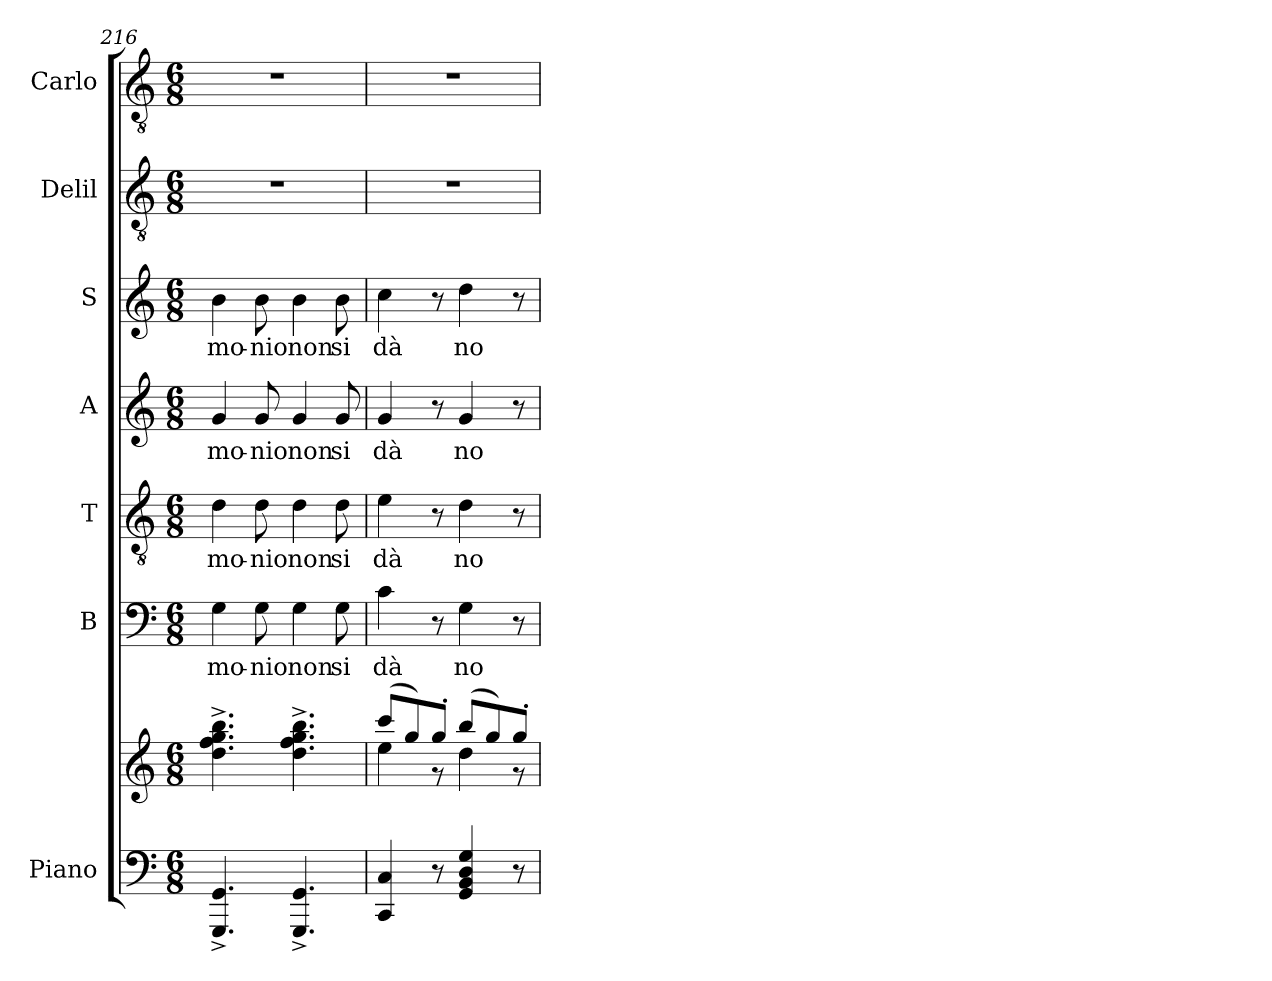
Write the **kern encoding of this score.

**kern	**kern	**kern	**text	**kern	**text	**kern	**text	**kern	**text	**kern	**kern
*part7	*part7	*part6	*part6	*part5	*part5	*part4	*part4	*part3	*part3	*part2	*part1
*staff8	*staff7	*staff6	*staff6	*staff5	*staff5	*staff4	*staff4	*staff3	*staff3	*staff2	*staff1
*I"Piano	*	*I"B	*	*I"T	*	*I"A	*	*I"S	*	*I"Delil	*I"Carlo
*I'Pno	*	*I'B	*	*I'T	*	*I'A	*	*I'S	*	*	*
!!LO:PB:g=z
*clefF4	*clefG2	*clefF4	*	*clefGv2	*	*clefG2	*	*clefG2	*	*clefGv2	*clefGv2
*k[]	*k[]	*k[]	*	*k[]	*	*k[]	*	*k[]	*	*k[]	*k[]
*M6/8	*M6/8	*M6/8	*	*M6/8	*	*M6/8	*	*M6/8	*	*M6/8	*M6/8
=216	=216	=216	=216	=216	=216	=216	=216	=216	=216	=216	=216
4.GGG/^ 4.GG/^	4.dd\^ 4.ff\^ 4.gg\^ 4.bb\^	4G\	-mo-	4d\	-mo-	4g/	-mo-	4b\	-mo-	2.r	2.r
.	.	8G\	-nio	8d\	-nio	8g/	-nio	8b\	-nio	.	.
4.GGG/^ 4.GG/^	4.dd\^ 4.ff\^ 4.gg\^ 4.bb\^	4G\	non	4d\	non	4g/	non	4b\	non	.	.
.	.	8G\	si	8d\	si	8g/	si	8b\	si	.	.
=217	=217	=217	=217	=217	=217	=217	=217	=217	=217	=217	=217
*	*^	*	*	*	*	*	*	*	*	*	*
4CC/ 4C/	(8ccc/L	4ee\	4c\	dà	4e\	dà	4g/	dà	4cc\	dà	2.r	2.r
.	8gg/)	.	.	.	.	.	.	.	.	.	.	.
8r	8gg'/J	8r	8r	.	8r	.	8r	.	8r	.	.	.
4GG/ 4BB/ 4D/ 4G/	(8bb/L	4dd\	4G\	no	4d\	no	4g/	no	4dd\	no	.	.
.	8gg/)	.	.	.	.	.	.	.	.	.	.	.
8r	8gg'/J	8r	8r	.	8r	.	8r	.	8r	.	.	.
*	*v	*v	*	*	*	*	*	*	*	*	*	*
=	=	=	=	=	=	=	=	=	=	=	=
*-	*-	*-	*-	*-	*-	*-	*-	*-	*-	*-	*-
